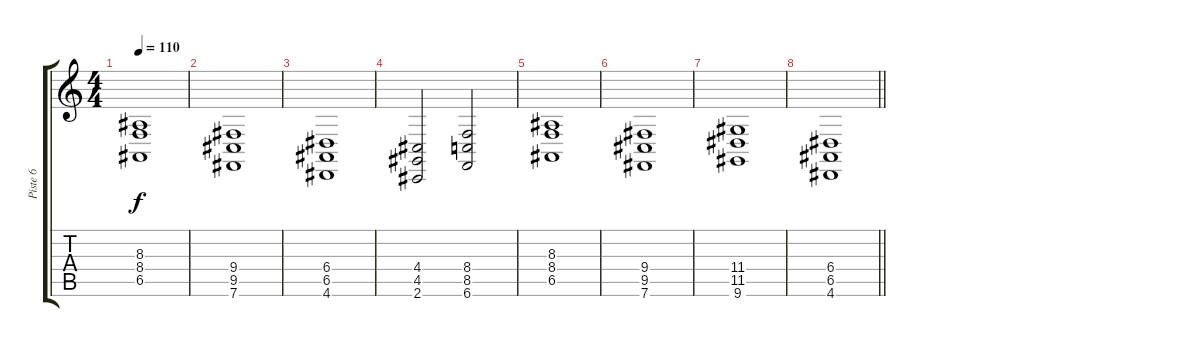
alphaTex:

\track ("Piste 6" "Piste 6") {instrument stringensemble2}
\staff {score tabs}
\tuning (B3 Gb3 D3 A2 E2 B1) {hide}
\ts (4 4)
\tempo 110
\clef g2
\ks c
(8.3 8.4 6.5).1{dy f} |
(9.4 9.5 7.6).1 |
(6.4 6.5 4.6).1 |
(4.4 4.5 2.6).2 (8.4 8.5 6.6).2 |
(8.3 8.4 6.5).1 |
(9.4 9.5 7.6).1 |
(11.4 11.5 9.6).1 |
\barLineRight lightlight
(6.4 6.5 4.6).1
